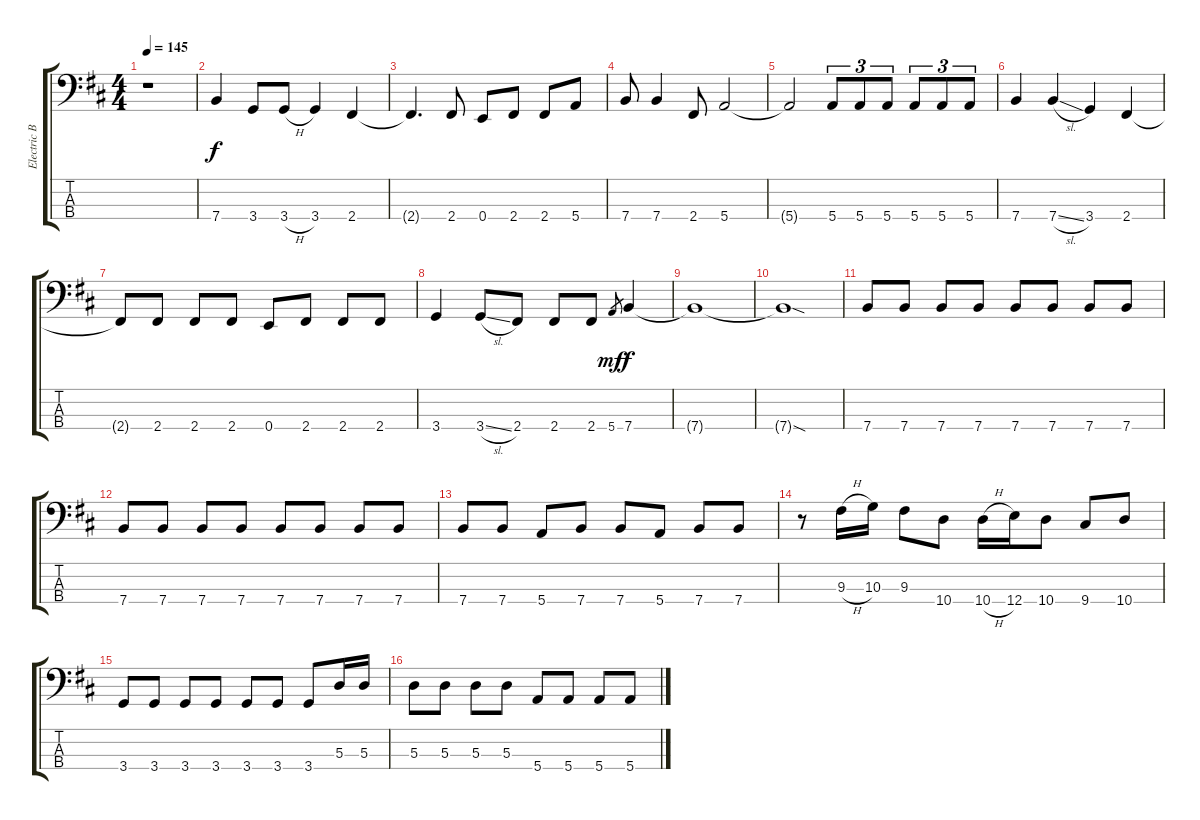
\track ("Electric Bass" "Electric B") {instrument electricbassfinger}
\staff {score tabs}
\tuning (G2 D2 A1 E1) {hide}
\ts (4 4)
\tempo 145
\clef f4
\ks d
r.1{dy f instrument electricbassfinger} |
7.4.4 3.4.8 3.4{h}.8 3.4.4 2.4.4 |
2.4{t}.4{d} 2.4.8 0.4.8 2.4.8 2.4.8 5.4.8 |
7.4.8 7.4.4 2.4.8 5.4.2 |
5.4{t}.2 5.4.8{tu (3 2)} 5.4.8{tu (3 2)} 5.4.8{tu (3 2)} 5.4.8{tu (3 2)} 5.4.8{tu (3 2)} 5.4.8{tu (3 2)} |
7.4.4 7.4{sl}.4 3.4.4 2.4.4 |
2.4{t}.8 2.4.8 2.4.8 2.4.8 0.4.8 2.4.8 2.4.8 2.4.8 |
3.4.4 3.4{sl}.8 2.4.8 2.4.8 2.4.8 5.4.8{gr dy mf} 7.4.4{dy f} |
7.4{t}.1 |
7.4{sod t}.1 |
7.4.8 7.4.8 7.4.8 7.4.8 7.4.8 7.4.8 7.4.8 7.4.8 |
7.4.8 7.4.8 7.4.8 7.4.8 7.4.8 7.4.8 7.4.8 7.4.8 |
7.4.8 7.4.8 5.4.8 7.4.8 7.4.8 5.4.8 7.4.8 7.4.8 |
r.8 9.3{h}.16 10.3.16 9.3.8 10.4.8 10.4{h}.16 12.4.16 10.4.8 9.4.8 10.4.8 |
3.4.8 3.4.8 3.4.8 3.4.8 3.4.8 3.4.8 3.4.8 5.3.16 5.3.16 |
5.3.8 5.3.8 5.3.8 5.3.8 5.4.8 5.4.8 5.4.8 5.4.8
